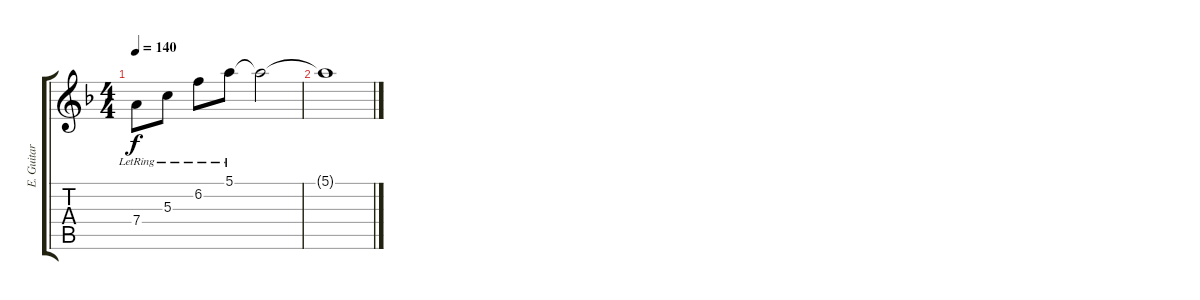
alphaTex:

\track ("E. Guitar II" "E. Guitar ") {instrument electricguitarclean}
\staff {score tabs}
\tuning (E4 B3 G3 D3 A2 E2) {hide}
\ts (4 4)
\tempo 140
\clef g2
\ks f
7.4{lr}.8{dy f} 5.3{lr}.8 6.2{lr}.8 5.1{lr}.8 5.1{t}.2 |
5.1{t}.1
